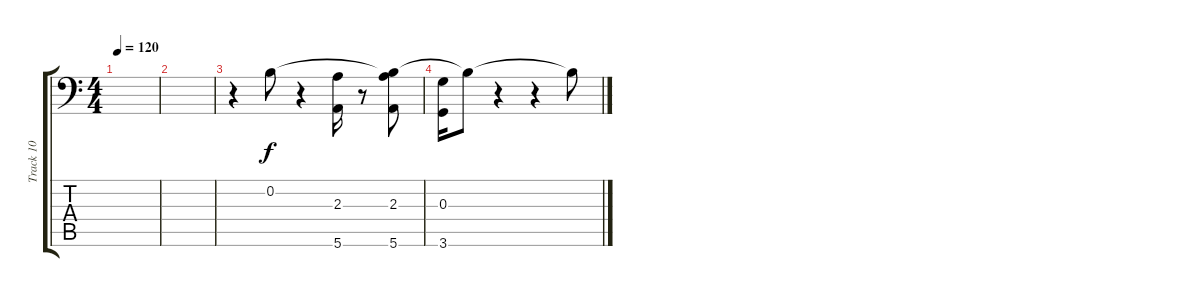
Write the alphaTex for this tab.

\track ("Track 10" "Track 10") {instrument electricbassfinger}
\staff {score tabs}
\tuning (E3 B2 G2 D2 A1 E1) {hide}
\ts (4 4)
\tempo 120
\clef f4
\ks c
|
|
r.4 0.2{t}.8 r.4 (2.3 5.6).16 r.8 (0.2{t} 2.3 5.6).8 |
(0.3 3.6).16 0.2{t}.8 r.4 r.4 0.2{t}.8
